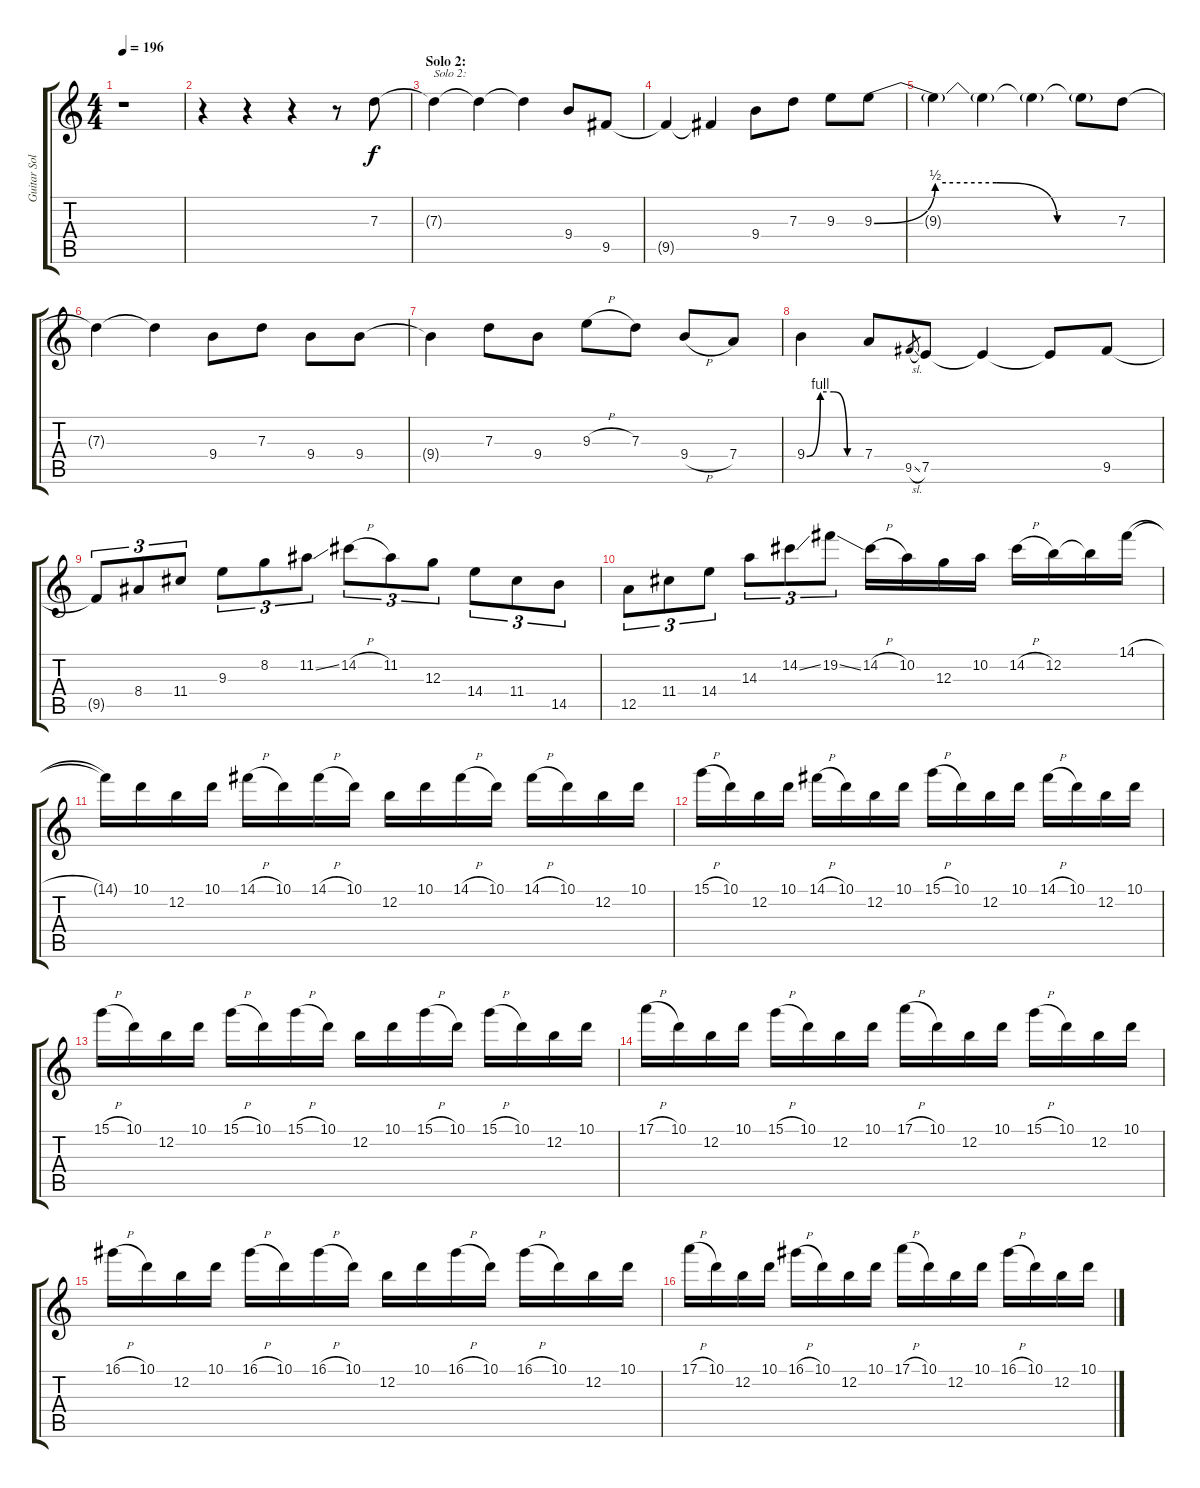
\track ("Guitar Solo 2" "Guitar Sol") {instrument distortionguitar}
\staff {score tabs}
\tuning (E4 B3 G3 D3 A2 E2) {hide}
\ts (4 4)
\tempo 196
\clef g2
\ks c
r.1{dy f} |
r.4 r.4 r.4 r.8 7.3.8 |
\section ("" "Solo 2:")
7.3{t}.4{txt "Solo 2:"} 7.3{t}.4 7.3{t}.4 9.4.8 9.5.8 |
9.5{t}.4 9.5{t}.4 9.4.8 7.3.8 9.3.8 9.3{be (custom 0 0 15 2 30 2 45 0 60 0)}.8 |
9.3{t}.4 9.3{t}.4 9.3{t}.4 9.3{t}.8 7.3.8 |
7.3{t}.4 7.3{t}.4 9.4.8 7.3.8 9.4.8 9.4.8 |
9.4{t}.4 7.3.8 9.4.8 9.3{h}.8 7.3.8 9.4{h}.8 7.4.8 |
9.4{be (custom 0 0 15 4 30 4 45 0 60 0)}.4 7.4.8 9.5{sl}.8{gr} 7.5.8 7.5{t}.4 7.5{t}.8 9.5.8 |
9.5{t}.8{tu (3 2)} 8.4.8{tu (3 2)} 11.4.8{tu (3 2)} 9.3.8{tu (3 2)} 8.2.8{tu (3 2)} 11.2{ss}.8{tu (3 2)} 14.2{h}.8{tu (3 2)} 11.2.8{tu (3 2)} 12.3.8{tu (3 2)} 14.4.8{tu (3 2)} 11.4.8{tu (3 2)} 14.5.8{tu (3 2)} |
12.5.8{tu (3 2)} 11.4.8{tu (3 2)} 14.4.8{tu (3 2)} 14.3.8{tu (3 2)} 14.2{ss}.8{tu (3 2)} 19.2{ss}.8{tu (3 2)} 14.2{h}.16 10.2.16 12.3.16 10.2.16 14.2{h}.16 12.2.16 12.2{t}.16 14.1{h}.16 |
14.1{t}.16 10.1.16 12.2.16 10.1.16 14.1{h}.16 10.1.16 14.1{h}.16 10.1.16 12.2.16 10.1.16 14.1{h}.16 10.1.16 14.1{h}.16 10.1.16 12.2.16 10.1.16 |
15.1{h}.16 10.1.16 12.2.16 10.1.16 14.1{h}.16 10.1.16 12.2.16 10.1.16 15.1{h}.16 10.1.16 12.2.16 10.1.16 14.1{h}.16 10.1.16 12.2.16 10.1.16 |
15.1{h}.16 10.1.16 12.2.16 10.1.16 15.1{h}.16 10.1.16 15.1{h}.16 10.1.16 12.2.16 10.1.16 15.1{h}.16 10.1.16 15.1{h}.16 10.1.16 12.2.16 10.1.16 |
17.1{h}.16 10.1.16 12.2.16 10.1.16 15.1{h}.16 10.1.16 12.2.16 10.1.16 17.1{h}.16 10.1.16 12.2.16 10.1.16 15.1{h}.16 10.1.16 12.2.16 10.1.16 |
16.1{h}.16 10.1.16 12.2.16 10.1.16 16.1{h}.16 10.1.16 16.1{h}.16 10.1.16 12.2.16 10.1.16 16.1{h}.16 10.1.16 16.1{h}.16 10.1.16 12.2.16 10.1.16 |
17.1{h}.16 10.1.16 12.2.16 10.1.16 16.1{h}.16 10.1.16 12.2.16 10.1.16 17.1{h}.16 10.1.16 12.2.16 10.1.16 16.1{h}.16 10.1.16 12.2.16 10.1.16
